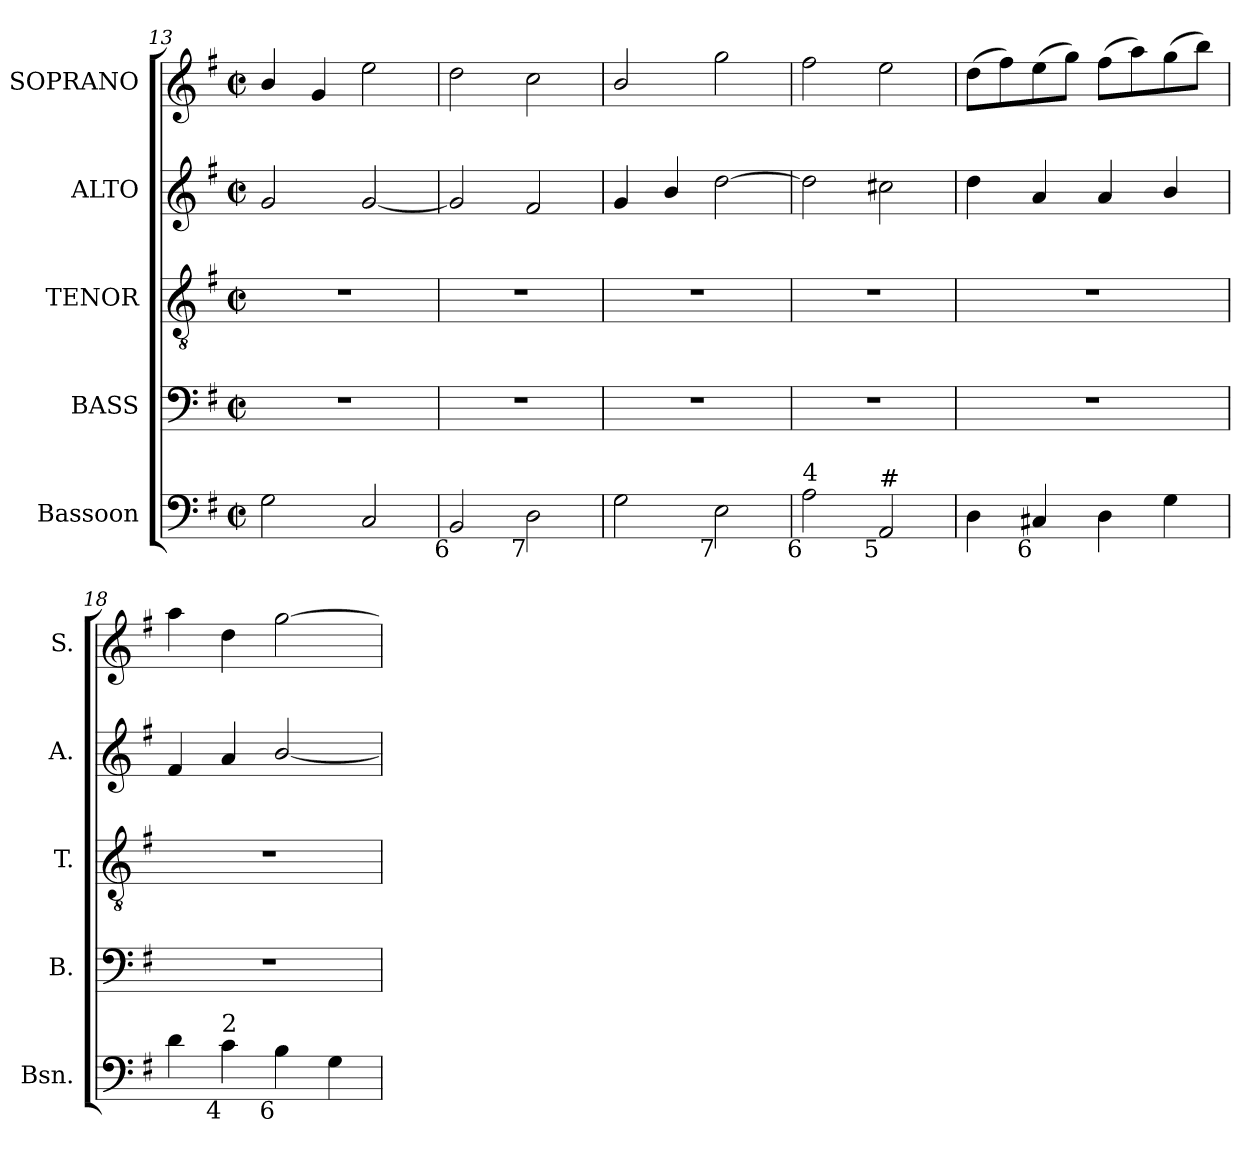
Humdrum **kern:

**kern	**kern	**kern	**kern	**kern
*part5	*part4	*part3	*part2	*part1
*staff5	*staff4	*staff3	*staff2	*staff1
*I"Bassoon	*I"BASS	*I"TENOR	*I"ALTO	*I"SOPRANO
*I'Bsn.	*I'B.	*I'T.	*I'A.	*I'S.
*clefF4	*clefF4	*clefGv2	*clefG2	*clefG2
*	*	*ITrd7c12	*	*
*k[f#]	*k[f#]	*k[f#]	*k[f#]	*k[f#]
*G:	*G:	*G:	*G:	*G:
*M2/2	*M2/2	*M2/2	*M2/2	*M2/2
*met(c|)	*met(c|)	*met(c|)	*met(c|)	*met(c|)
=13	=13	=13	=13	=13
2Gi\	1r	1r	2gi/	4bi/
.	.	.	.	4gi/
2Ci/	.	.	[2gi/	2eei\
=14	=14	=14	=14	=14
!LO:TX:b:rj:t=6	!	!	!	!
2BBi/	1r	1r	2gi/]	2ddi\
!LO:TX:b:rj:t=7	!	!	!	!
2Di\	.	.	2f#i/	2cci\
=15	=15	=15	=15	=15
2Gi\	1r	1r	4gi/	2bi/
.	.	.	4bi/	.
!LO:TX:b:rj:t=7	!	!	!	!
2Ei\	.	.	[2ddi\	2ggi\
=16	=16	=16	=16	=16
!LO:TX:b:rj:t=6	!	!	!	!
!LO:TX:t=4	!	!	!	!
2Ai\	1r	1r	2ddi\]	2ff#i\
!LO:TX:b:rj:t=5	!	!	!	!
!LO:TX:t=#	!	!	!	!
2AAi/	.	.	2cc#Xi\	2eei\
=17	=17	=17	=17	=17
4Di\	1r	1r	4ddi\	(8ddi\L
.	.	.	.	8ff#i\)
!LO:TX:b:rj:t=6	!	!	!	!
4C#Xi/	.	.	4ai/	(8eei\
.	.	.	.	8ggi\J)
4Di\	.	.	4ai/	(8ff#i\L
.	.	.	.	8aai\)
4Gi\	.	.	4bi/	(8ggi\
.	.	.	.	8bbi\J)
=18	=18	=18	=18	=18
4di\	1r	1r	4f#i/	4aai\
!LO:TX:b:rj:t=4	!	!	!	!
!LO:TX:t=2	!	!	!	!
4ci\	.	.	4ai/	4ddi\
!LO:TX:b:rj:t=6	!	!	!	!
4Bi\	.	.	[2bi/	[2ggi\
4Gi\	.	.	.	.
=	=	=	=	=
*-	*-	*-	*-	*-
